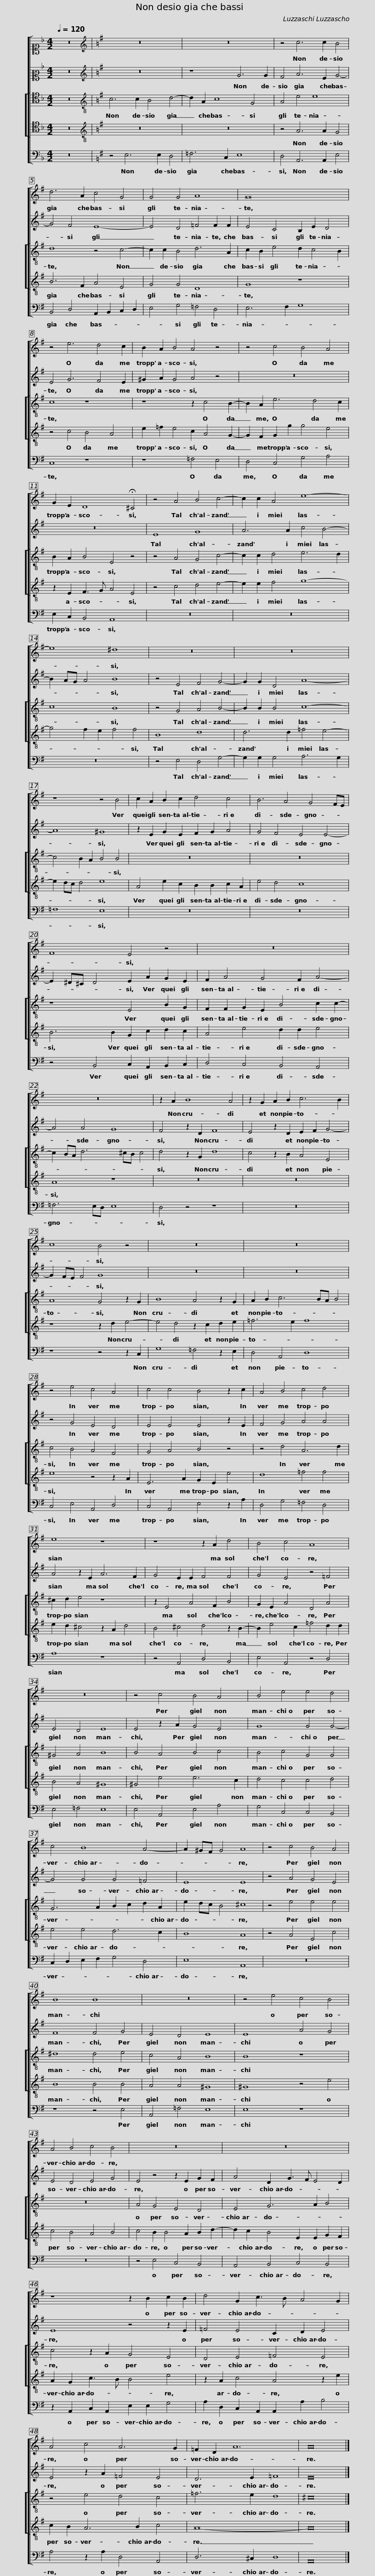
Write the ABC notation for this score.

X:1
%%score [ 1 2 [ 3 4 ] 5 ]
L:1/8
Q:1/4=120
M:4/2
I:linebreak $
K:F
V:1 alto1
V:2 alto2
V:3 tenor
V:4 tenor
V:5 bass
V:1
 z16 |[K:G][K:treble] z16 | z16 | z4 c6 c2 B4 |$ d6 A2 c4 G4 | %5
 G4 G4 A8 | G16 | z4 e6 d4 c2 |$ B2 A2 B4 A4 z4 | z4 c4 B4 A4 | %10
 G2 E2 D8 !fermata!^C4 |$ z4 A4 B4 c4- | c2 c2 A4 e8- | e8 ^d8 | z16 |$ %15
 z16 | z8 z4 B4 | c2 A2 B2 c2 d4 c4 |$ B6 A4 G4 FE | F8 E4 z4 | %20
 z16 |$ z16 | z2 A2 B8 A4 | z2 G2 A2 B2 c6 B2 |$ c8 B4 z4 | %25
 z16 | z16 |$ z4 e4 c4 A4 | c4 c4 B4 z2 c2 | A4 B4 c4 d4 | %30
 e8 z8 |$ z8 z2 A2 d4 | B4 c4 A8 | z16 |$ z4 c4 B4 A4 | %35
 B4 e4 e4 d4 | c4 B8 A4- | A2 ^GF G4 A8 |$ z4 c4 B4 A4 | B8 B8 | %40
 z16 | z4 e4 c4 B4 |$ A4 B4 c4 B4 | z16 | z16 |$ %45
 z8 z2 B2 c2 B2 |$ d4 G2 c3 B A4 G2 | A4 c4 A6 G2 | =F2 D2 A12 | A16 |] %50
V:2
 z16 |[K:G][K:treble] z16 | z8 G6 G2 | F4 A6 E2 G4- |$ G4 F4 E8- | %5
 E4 D4 =F4 F2 F2 | E4 C4 B,2 E2 D4 | E4 G6 F4 E2 |$ ^G2 A2 G4 A4 z4 | z16 | %10
 z16 |$ E8 G8 | A6 A2 c4 B4- | B2 AG A4 B8 | z4 E4 F4 G4- |$ %15
 G2 G2 D4 A8- | A8 ^G8 | z2 E2 G2 E2 F2 G2 A4 |$ G4 F4 E4 E4- | E2 ^D^C D4 E2 A2 G2 E2 | %20
 F2 A4 G4 F2 A4- |$ A4 A4 G8 | F4 z2 D2 F8 | E4 z2 D2 E2 F2 G4- |$ G2 FE F4 G8 | %25
 z16 | z16 |$ z4 G4 E4 D4 | E4 E4 E4 z2 E2 | F4 G4 A4 A4 | %30
 A4 z2 E2 A6 F2 |$ G4 E2 E2 F4 F4 | G4 E4 z4 =F4 | E4 D4 E8 |$ E4 z2 A2 G4 E4 | %35
 G8 G4 G4- | G4 G4 G4 =F4 | E8 E8 |$ z4 A4 G4 E4 | F8 F4 G4 | %40
 E4 D4 E8 | E8 A4 G4 |$ E4 D4 E4 G4 | E4 z4 z2 E2 G2 F2 | A4 D2 G3 F E4 D2 |$ %45
 E8 z4 z2 E2 |$ =F4 E4 C2 D2 E4 | E4 z2 A2 =F4 E4 | D6 E2 =F8 | E16 |] %50
V:3
 z16 |[K:G][K:treble-8] c6 c2 B4 d4- | d2 A2 c8 G4 | A4 e4 e8 |$ d8 z4 c4- | %5
 c2 c2 B4 d6 A2 | c2 B2 e4 d2 c4 B2 | c8 z8 |$ z8 z2 c4 B2- | B2 A2 e6 d4 c2 | %10
 B2 A2 B4 E4 z4 |$ z4 A4 G4 c4- | c2 c2 d4 e6 d2 | c8 B8 | z4 G4 A4 B4- |$ %15
 B2 B2 B4 c8- | c4 B2 A2 B4 B4 | z16 |$ z16 | z8 E4 B2 G2 | %20
 F2 F2 G2 E2 B4 c2 c2- |$ c2 BA d6 ^cB c4 | d4 z2 G2 d8 | c4 z2 B2 A4 E4 |$ A8 G4 z2 G2 | %25
 B8 A4 z2 G2 | A2 B2 c6 BA B4 |$ c4 B4 A4 F4 | G4 A4 B4 z4 | z4 d4 A6 d2 | %30
 ^c2 d2 e4 z8 |$ z2 E4 A4 F2 B4 | G2 E2 A4 D4 A4 | ^G4 A4 B8 |$ B4 A4 B4 c4 | %35
 B4 c4 G4 G4 | G6 A2 B2 c2 d2 A2 | e2 dc B4 ^c8 |$ z4 e4 e4 e4 | ^d8 d4 e4 | %40
 c4 A4 B8 | B8 z8 |$ z16 | A4 G4 E4 D4 | E4 G6 A2 B4 |$ %45
 c4 z2 A2 G4 E4 |$ D4 E4 =F4 E4 | z4 e4 d4 c4 | =f6 e2 d8 | ^c16 |] %50
V:4
 z16 |[K:G][K:treble-8] z16 | z16 | z4 A6 A2 G4 |$ B6 F2 A4 E4 | %5
 G4 G4 D8 | G8 z8 | z4 c4 B4 A4 |$ e2 =f2 e4 c2 A4 G2- | G2 F2 G2 g2 g4 e4 | %10
 z2 E2 F3 G A4 E4 |$ z4 c4 d4 e4- | e2 e2 f4 g8- | g4 f2 e2 f4 f4 | B8 d8 |$ %15
 d6 d2 =f4 e4- | e2 dc d4 e8 | A4 e2 c2 B2 B2 c2 A2 |$ e4 d4 c8 | B6 B2 G2 c2 d2 c2 | %20
 A4 e4 d2 d2 e4 |$ A8 z8 | z16 | z16 |$ z8 z2 d2 e4- | %25
 e4 d4 z2 c2 d2 e2 | =f6 e2 f8 |$ e8 z4 z2 A2 | E6 A2 G2 E2 e4 | d8 =f4 f4 | %30
 e2 d2 ^c4 z2 A2 d4 |$ B4 ^c4 d4 z2 B2- | B2 e4 c2 =f4 d2 d2 | B4 A4 ^G8 |$ ^G4 e4 e6 c2 | %35
 d4 c4 c4 d4 | e4 e4 d6 c2 | B8 A8 |$ z4 A4 E4 c4 | B8 B4 B4 | %40
 A4 A4 ^G8 | ^G8 z4 e4 |$ c4 B4 A4 B4 | c4 B2 B4 A2 B2 d2- | d2 c2 B4 E2 E2 G2 F2 |$ %45
 A2 G2 c3 B B4 e4 |$ z2 A2 c4 A4 z2 e2 | c2 B2 A6 B2 c4 | A16- | A16 |] %50
V:5
 z16 |[K:G] z4 E,6 E,2 D,4 | =F,6 C,2 E,8 | D,4 A,,6 A,,2 E,4 |$ B,,4 D,4 A,,2 B,,2 C,2 D,2 | %5
 E,4 G,4 =F,4 D,4 | E,6 F,2 G,8 | C,8 z8 |$ z8 =F,4 E,4 | D,4 C,4 G,4 A,4 | %10
 E,2 C,2 B,,4 A,,8 |$ z16 | z16 | z16 | z4 E,4 D,4 G,4- |$ %15
 G,2 G,2 G,4 A,6 G,2 | =F,8 E,8 | z16 |$ z16 | z4 B,,4 C,2 A,,2 B,,2 C,2 | %20
 D,4 C,4 B,,4 A,,4 |$ =F,6 E,D, E,8 | D,4 z4 z8 | z16 |$ z8 z4 z2 C,2 | %25
 G,8 =F,4 z2 E,2 | D,4 A,,4 D,8 |$ C,4 E,4 A,,4 D,4 | C,4 A,,4 E,4 z2 A,2 | D,4 G,4 =F,4 D,4 | %30
 A,8 z8 |$ z4 A,,4 D,4 B,,4 | E,4 A,,4 z4 D,4 | E,4 =F,4 E,8 |$ E,4 A,,4 E,4 A,4 | %35
 G,4 C,4 C,4 B,,4 | C,2 D,2 E,2 F,2 G,4 D,4 | E,8 A,,8 |$ z16 | z8 z4 E,4 | %40
 A,,4 =F,4 E,8 | E,8 z8 |$ z16 | z4 E,4 C,4 B,,4 | A,,4 B,,4 C,4 B,,4 |$ %45
 z2 A,,2 C,2 A,,2 E,2 E,2 G,4 |$ A,2 D,2 C,2 A,,2 A,,2 A,2 B,4 | A,4 z2 A,2 D,4 A,,4 | D,6 ^C,2 D,8 | A,,16 |] %50
